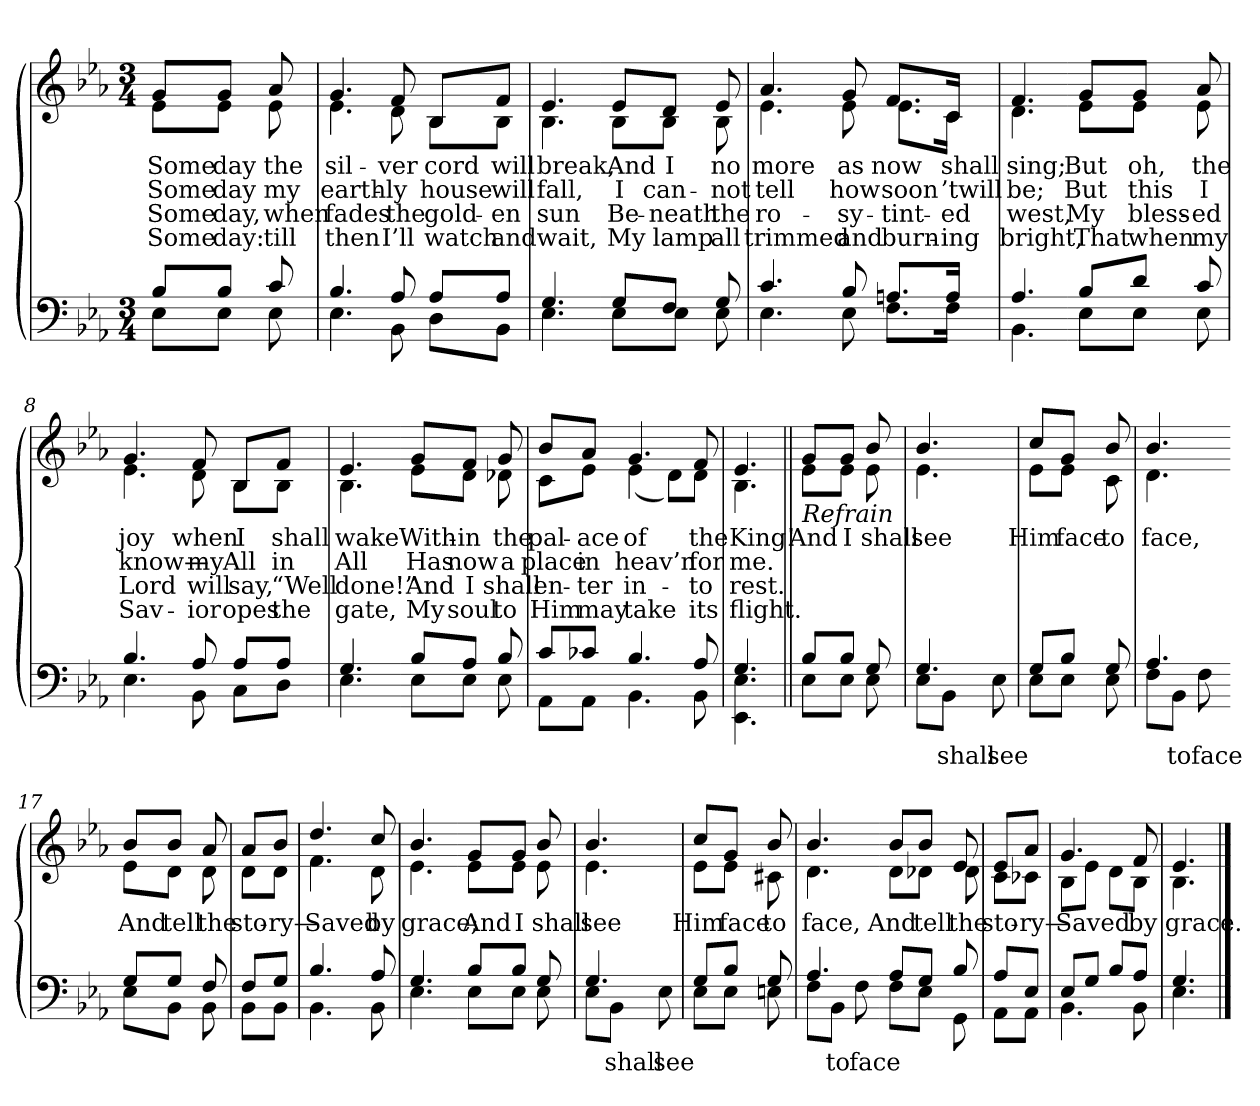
**kern	**text	**kern	**text	**text	**text	**text
*part2	*part2	*part1	*part1	*part1	*part1	*part1
*staff2	*staff2	*staff1	*staff1	*staff1	*staff1	*staff1
*clefF4	*	*clefG2	*	*	*	*
*k[b-e-a-]	*	*k[b-e-a-]	*	*	*	*
*M3/4	*	*M3/4	*	*	*	*
=1	=1	=1	=1	=1	=1	=1
*^	*	*	*	*	*	*
!	!	!	!LO:TX:b:i:t=Verse	!	!	!	!
!	!	!	!	!LO:LY:b	!LO:LY:b	!LO:LY:b	!LO:LY:b
*	*	*	*^	*	*	*	*
8B-/L	8E-\L	.	8g/L	8e-\L	Some	Some	Some	Some
!	!	!	!	!	!LO:LY:b	!LO:LY:b	!LO:LY:b	!LO:LY:b
8B-/J	8E-\J	.	8g/J	8e-\J	day	day	day,	day:
!	!	!	!	!	!LO:LY:b	!LO:LY:b	!LO:LY:b	!LO:LY:b
8c/	8E-\	.	8a-/	8e-\	the	my	when	till
=2	=2	=2	=2	=2	=2	=2	=2	=2
!	!	!	!	!	!LO:LY:b	!LO:LY:b	!LO:LY:b	!LO:LY:b
4.B-/	4.E-\	.	4.g/	4.e-\	sil-	earth-	fades	then
!	!	!	!	!	!LO:LY:b	!LO:LY:b	!LO:LY:b	!LO:LY:b
8A-/	8BB-\	.	8f/	8d\	-ver	-ly	the	I’ll
!	!	!	!	!	!LO:LY:b	!LO:LY:b	!LO:LY:b	!LO:LY:b
8A-/L	8D\L	.	8B-/L	8B-\L	cord	house	gold-	watch
!	!	!	!	!	!LO:LY:b	!LO:LY:b	!LO:LY:b	!LO:LY:b
8A-/J	8BB-\J	.	8f/J	8B-\J	will	will	-en	and
=3	=3	=3	=3	=3	=3	=3	=3	=3
!	!	!	!	!	!LO:LY:b	!LO:LY:b	!LO:LY:b	!LO:LY:b
4.G/	4.E-\	.	4.e-/	4.B-\	break,	fall,	sun	wait,
!!LO:LB:g=z	!!
=4-	=4-	=4-	=4-	=4-	=4-	=4-	=4-	=4-
!	!	!	!	!	!LO:LY:b	!LO:LY:b	!LO:LY:b	!LO:LY:b
8G/L	8E-\L	.	8e-/L	8B-\L	And	I	Be-	My
!	!	!	!	!	!LO:LY:b	!LO:LY:b	!LO:LY:b	!LO:LY:b
8F/J	8E-\J	.	8d/J	8B-\J	I	can-	-neath	lamp
!	!	!	!	!	!LO:LY:b	!LO:LY:b	!LO:LY:b	!LO:LY:b
8G/	8E-\	.	8e-/	8B-\	no	-not	the	all
=5	=5	=5	=5	=5	=5	=5	=5	=5
!	!	!	!	!	!LO:LY:b	!LO:LY:b	!LO:LY:b	!LO:LY:b
4.c/	4.E-\	.	4.a-/	4.e-\	more	tell	ro-	trimmed
!	!	!	!	!	!LO:LY:b	!LO:LY:b	!LO:LY:b	!LO:LY:b
8B-/	8E-\	.	8g/	8e-\	as	how	-sy--	and
!	!	!	!	!	!LO:LY:b	!LO:LY:b	!LO:LY:b	!LO:LY:b
8.Ani/L	8.F\L	.	8.f/L	8.e-\L	now	soon	-tint-	burn-
!	!	!	!	!	!LO:LY:b	!LO:LY:b	!LO:LY:b	!LO:LY:b
16A/Jk	16F\Jk	.	16c/Jk	16c\Jk	shall	’twill	-ed	-ing
=6	=6	=6	=6	=6	=6	=6	=6	=6
!	!	!	!	!	!LO:LY:b	!LO:LY:b	!LO:LY:b	!LO:LY:b
4.A-i/	4.BB-\	.	4.f/	4.d\	sing;	be;	west,	bright,
!!LO:LB:g=z	!!
=7-	=7-	=7-	=7-	=7-	=7-	=7-	=7-	=7-
!	!	!	!	!	!LO:LY:b	!LO:LY:b	!LO:LY:b	!LO:LY:b
8B-/L	8E-\L	.	8g/L	8e-\L	But	But	My	That
!	!	!	!	!	!LO:LY:b	!LO:LY:b	!LO:LY:b	!LO:LY:b
8d/J	8E-\J	.	8g/J	8e-\J	oh,	this	bless-	when
!	!	!	!	!	!LO:LY:b	!LO:LY:b	!LO:LY:b	!LO:LY:b
8c/	8E-\	.	8a-/	8e-\	the	I	-ed	my
=8	=8	=8	=8	=8	=8	=8	=8	=8
!	!	!	!	!	!LO:LY:b	!LO:LY:b	!LO:LY:b	!LO:LY:b
4.B-/	4.E-\	.	4.g/	4.e-\	joy	know—	Lord	Sav-
!	!	!	!	!	!LO:LY:b	!LO:LY:b	!LO:LY:b	!LO:LY:b
8A-/	8BB-\	.	8f/	8d\	when	my	will	-ior
!	!	!	!	!	!LO:LY:b	!LO:LY:b	!LO:LY:b	!LO:LY:b
8A-/L	8C\L	.	8B-/L	8B-\L	I	All	say,	opes
!	!	!	!	!	!LO:LY:b	!LO:LY:b	!LO:LY:b	!LO:LY:b
8A-/J	8D\J	.	8f/J	8B-\J	shall	in	“Well	the
=9	=9	=9	=9	=9	=9	=9	=9	=9
!	!	!	!	!	!LO:LY:b	!LO:LY:b	!LO:LY:b	!LO:LY:b
4.G/	4.E-\	.	4.e-/	4.B-\	wake	All	done!”	gate,
!!LO:LB:g=z	!!
=10-	=10-	=10-	=10-	=10-	=10-	=10-	=10-	=10-
!	!	!	!	!	!LO:LY:b	!LO:LY:b	!LO:LY:b	!LO:LY:b
8B-/L	8E-\L	.	8g/L	8e-\L	With-	Has	And	My
!	!	!	!	!	!LO:LY:b	!LO:LY:b	!LO:LY:b	!LO:LY:b
8A-/J	8E-\J	.	8f/J	8d\J	-in	now	I	soul
!	!	!	!	!	!LO:LY:b	!LO:LY:b	!LO:LY:b	!LO:LY:b
8B-/	8E-\	.	8g/	8d-X\	the	a	shall	to
=11	=11	=11	=11	=11	=11	=11	=11	=11
!	!	!	!	!	!LO:LY:b	!LO:LY:b	!LO:LY:b	!LO:LY:b
8c/L	8AA-\L	.	8b-/L	8c\L	pal-	place	en-	Him
!	!	!	!	!	!LO:LY:b	!LO:LY:b	!LO:LY:b	!LO:LY:b
8c-X/J	8AA-\J	.	8a-/J	8e-\J	-ace	in	-ter	may
!	!	!	!	!	!LO:LY:b	!LO:LY:b	!LO:LY:b	!LO:LY:b
4.B-/	4.BB-\	.	4.g/	(<4e-\	of	heav’n	in-	take
.	.	.	.	8d\L)	.	.	.	.
!	!	!	!	!	!LO:LY:b	!LO:LY:b	!LO:LY:b	!LO:LY:b
8A-/	8BB-\	.	8f/	8d\J	the	for	-to	its
=12	=12	=12	=12	=12	=12	=12	=12	=12
!	!	!	!	!	!LO:LY:b	!LO:LY:b	!LO:LY:b	!LO:LY:b
4.G/	4.EE-\ 4.E-!\	.	4.e-/	4.B-\	King!	me.	rest.	flight.
!!LO:LB:g=z	!!
=13||	=13||	=13||	=13||	=13||	=13||	=13||	=13||	=13||
!	!	!	!LO:TX:b:i:t=Refrain	!	!	!	!	!
!	!	!	!	!	!LO:LY:b	!	!	!
8B-/L	8E-\L	.	8g/L	8e-\L	And	.	.	.
!	!	!	!	!	!LO:LY:b	!	!	!
8B-/J	8E-\J	.	8g/J	8e-\J	I	.	.	.
!	!	!	!	!	!LO:LY:b	!	!	!
8G/	8E-\	.	8b-/	8e-\	shall	.	.	.
=14	=14	=14	=14	=14	=14	=14	=14	=14
!	!	!	!	!	!LO:LY:b	!	!	!
4.G/	8E-\L	.	4.b-/	4.e-\	see	.	.	.
!	!	!LO:LY:b	!	!	!	!	!	!
.	8BB-\J	shall	.	.	.	.	.	.
!	!	!LO:LY:b	!	!	!	!	!	!
.	8E-\	see	.	.	.	.	.	.
=15	=15	=15	=15	=15	=15	=15	=15	=15
!	!	!	!	!	!LO:LY:b	!	!	!
8G/L	8E-\L	.	8cc/L	8e-\L	Him	.	.	.
!	!	!	!	!	!LO:LY:b	!	!	!
8B-/J	8E-\J	.	8g/J	8e-\J	face	.	.	.
!	!	!	!	!	!LO:LY:b	!	!	!
8G/	8E-\	.	8b-/	8c\	to	.	.	.
=16	=16	=16	=16	=16	=16	=16	=16	=16
!	!	!	!	!	!LO:LY:b	!	!	!
4.A-/	8F\L	.	4.b-/	4.d\	face,	.	.	.
!	!	!LO:LY:b	!	!	!	!	!	!
.	8BB-\J	to	.	.	.	.	.	.
!	!	!LO:LY:b	!	!	!	!	!	!
.	8F\	face	.	.	.	.	.	.
!!LO:LB:g=z	!!
=17-	=17-	=17-	=17-	=17-	=17-	=17-	=17-	=17-
!	!	!	!	!	!LO:LY:b	!	!	!
8G/L	8E-\L	.	8b-/L	8e-\L	And	.	.	.
!	!	!	!	!	!LO:LY:b	!	!	!
8G/J	8BB-\J	.	8b-/J	8d\J	tell	.	.	.
!	!	!	!	!	!LO:LY:b	!	!	!
8F/	8BB-\	.	8a-/	8d\	the	.	.	.
=18	=18	=18	=18	=18	=18	=18	=18	=18
!	!	!	!	!	!LO:LY:b	!	!	!
8F/L	8BB-\L	.	8a-/L	8d\L	sto-	.	.	.
!	!	!	!	!	!LO:LY:b	!	!	!
8G/J	8BB-\J	.	8b-/J	8d\J	-ry—	.	.	.
=19	=19	=19	=19	=19	=19	=19	=19	=19
!	!	!	!	!	!LO:LY:b	!	!	!
4.B-/	4.BB-\	.	4.dd/	4.f\	Saved	.	.	.
!	!	!	!	!	!LO:LY:b	!	!	!
8A-/	8BB-\	.	8cc/	8d\	by	.	.	.
=20	=20	=20	=20	=20	=20	=20	=20	=20
!	!	!	!	!	!LO:LY:b	!	!	!
4.G/	4.E-\	.	4.b-/	4.e-\	grace;	.	.	.
!!LO:LB:g=z	!!
=21-	=21-	=21-	=21-	=21-	=21-	=21-	=21-	=21-
!	!	!	!	!	!LO:LY:b	!	!	!
8B-/L	8E-\L	.	8g/L	8e-\L	And	.	.	.
!	!	!	!	!	!LO:LY:b	!	!	!
8B-/J	8E-\J	.	8g/J	8e-\J	I	.	.	.
!	!	!	!	!	!LO:LY:b	!	!	!
8G/	8E-\	.	8b-/	8e-\	shall	.	.	.
=22	=22	=22	=22	=22	=22	=22	=22	=22
!	!	!	!	!	!LO:LY:b	!	!	!
4.G/	8E-\L	.	4.b-/	4.e-\	see	.	.	.
!	!	!LO:LY:b	!	!	!	!	!	!
.	8BB-\J	shall	.	.	.	.	.	.
!	!	!LO:LY:b	!	!	!	!	!	!
.	8E-\	see	.	.	.	.	.	.
=23	=23	=23	=23	=23	=23	=23	=23	=23
!	!	!	!	!	!LO:LY:b	!	!	!
8G/L	8E-\L	.	8cc/L	8e-\L	Him	.	.	.
!	!	!	!	!	!LO:LY:b	!	!	!
8B-/J	8E-\J	.	8g/J	8e-\J	face	.	.	.
!	!	!	!	!	!LO:LY:b	!	!	!
8G/	8En\	.	8b-/	8c#X\	to	.	.	.
=24	=24	=24	=24	=24	=24	=24	=24	=24
!	!	!	!	!	!LO:LY:b	!	!	!
4.A-/	8F\L	.	4.b-/	4.d\	face,	.	.	.
!	!	!LO:LY:b	!	!	!	!	!	!
.	8BB-\J	to	.	.	.	.	.	.
!	!	!LO:LY:b	!	!	!	!	!	!
.	8F\	face	.	.	.	.	.	.
!!LO:LB:g=z	!!
=25-	=25-	=25-	=25-	=25-	=25-	=25-	=25-	=25-
!	!	!	!	!	!LO:LY:b	!	!	!
8A-/L	8F\L	.	8b-/L	8d\L	And	.	.	.
!	!	!	!	!	!LO:LY:b	!	!	!
8G/J	8E-\J	.	8b-/J	8d-X\J	tell	.	.	.
!	!	!	!	!	!LO:LY:b	!	!	!
8B-/	8GG\	.	8e-/	8d-\	the	.	.	.
=26	=26	=26	=26	=26	=26	=26	=26	=26
!	!	!	!	!	!LO:LY:b	!	!	!
8A-/L	8AA-\L	.	8e-/L	8c\L	sto-	.	.	.
!	!	!	!	!	!LO:LY:b	!	!	!
8E-/J	8AA-\J	.	8a-/J	8c-X\J	-ry—	.	.	.
=27	=27	=27	=27	=27	=27	=27	=27	=27
!	!	!	!	!	!LO:LY:b	!	!	!
8E-/L	4.BB-\	.	4.g/	8B-\L	Saved	.	.	.
8G/J	.	.	.	8e-\J	.	.	.	.
8B-/L	.	.	.	8d\L	.	.	.	.
!	!	!	!	!	!LO:LY:b	!	!	!
8A-/J	8BB-\	.	8f/	8B-\J	by	.	.	.
=28	=28	=28	=28	=28	=28	=28	=28	=28
!	!	!	!	!	!LO:LY:b	!	!	!
4.G/	4.E-\	.	4.e-/	4.B-\	grace.	.	.	.
*v	*v	*	*	*	*	*	*	*
*	*	*v	*v	*	*	*	*
==	==	==	==	==	==	==
*-	*-	*-	*-	*-	*-	*-
